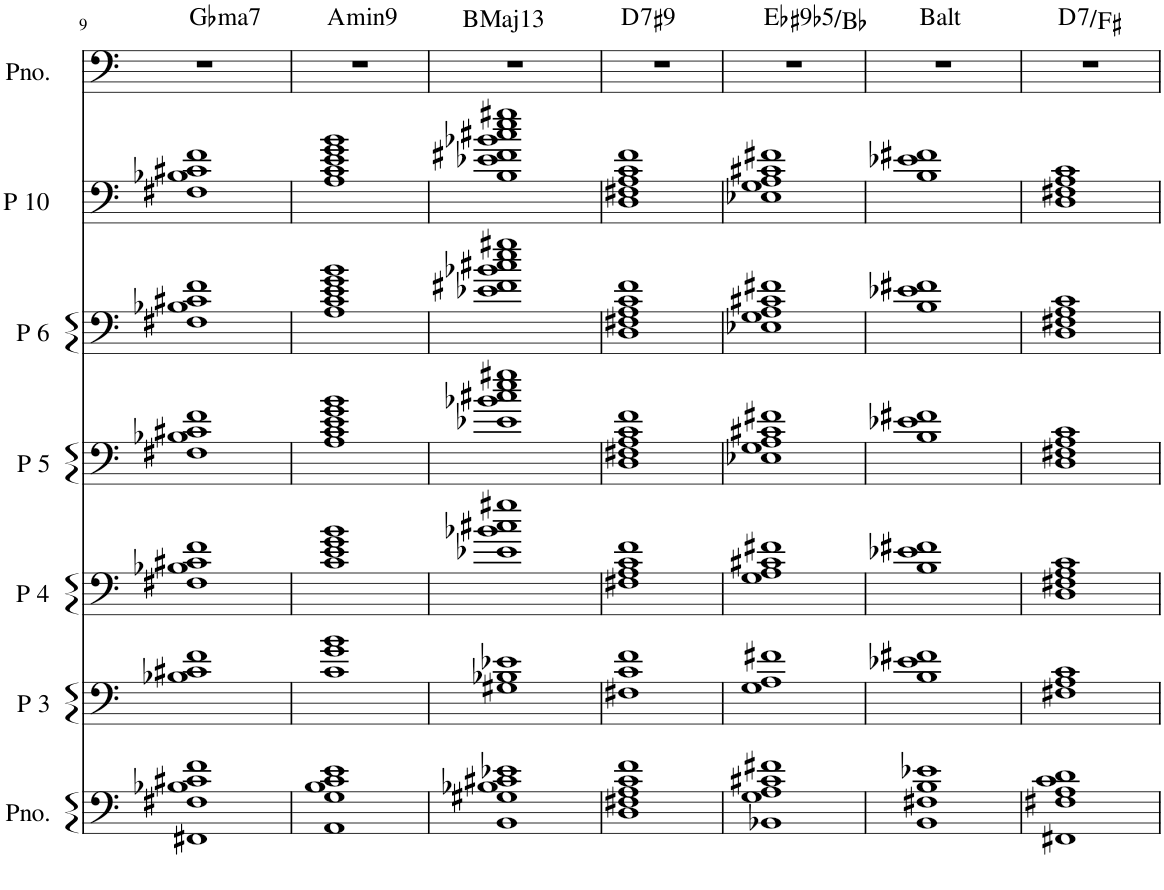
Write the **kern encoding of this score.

**kern	**kern	**kern	**kern	**kern	**kern	**kern	**harte
*part7	*part6	*part5	*part4	*part3	*part2	*part1	*part1
*staff7	*staff6	*staff5	*staff4	*staff3	*staff2	*staff1	*
*I"Piano	*I"Prune 3	*I"Prune 4	*I"Prune 5	*I"Prune 6	*I"Prune 10	*I"Piano	*
*I'Pno.	*I'P 3	*I'P 4	*I'P 5	*I'P 6	*I'P 10	*I'Pno.	*
!!LO:PB:g=z
*clefF4	*clefF4	*clefF4	*clefF4	*clefF4	*clefF4	*clefF4	*
*k[]	*k[]	*k[]	*k[]	*k[]	*k[]	*k[]	*
*M4/4	*M4/4	*M4/4	*M4/4	*M4/4	*M4/4	*M4/4	*
=9	=9	=9	=9	=9	=9	=9	=9
!	!	!	!	!	!	!	!LO:H:kt=ma7
1FF#X 1F#X 1B-X 1c#X 1f	1B-X 1c#X 1f	1F#X 1B-X 1c#X 1f	1F#X 1B-X 1c#X 1f	1F#X 1B-X 1c#X 1f	1F#X 1B-X 1c#X 1f	1r	Gb:maj7
=10	=10	=10	=10	=10	=10	=10	=10
!	!	!	!	!	!	!	!LO:H:kt=min9
1AA 1G 1B 1c 1e	1c 1g 1b	1c 1e 1g 1b	1A 1c 1e 1g 1b	1A 1c 1e 1g 1b	1A 1c 1e 1g 1b	1r	A:min9
=11	=11	=11	=11	=11	=11	=11	=11
!	!	!	!	!	!	!	!LO:H:kt=Maj13
1BB 1G#X 1B-X 1c#X 1e-X	1G#X 1B-X 1e-X	1e-X 1b-X 1cc#X 1gg#X	1e-X 1b-X 1cc#X 1ee 1gg#X	1e-X 1f#X 1b-X 1cc#X 1ee 1gg#X	1B 1e-X 1f#X 1b-X 1cc#X 1ee 1gg#X	1r	B:maj9(11,13)
=12	=12	=12	=12	=12	=12	=12	=12
!	!	!	!	!	!	!	!LO:H:kt=7
1D 1F#X 1A 1c 1f	1F#X 1c 1f	1F#X 1A 1c 1f	1D 1F#X 1A 1c 1f	1D 1F#X 1A 1c 1f	1D 1F#X 1A 1c 1f	1r	D:7(#9)
=13	=13	=13	=13	=13	=13	=13	=13
1BB-X 1G 1A 1c#X 1f#X	1G 1A 1f#X	1G 1A 1c#X 1f#X	1E-X 1G 1A 1c#X 1f#X	1E-X 1G 1A 1c#X 1f#X	1E-X 1G 1A 1c#X 1f#X	1r	Eb:(3,b5,#9)/5
=14	=14	=14	=14	=14	=14	=14	=14
1BB 1F#X 1B 1e-X	1B 1e-X 1f#X	1B 1e-X 1f#X	1B 1e-X 1f#X	1B 1e-X 1f#X	1B 1e-X 1f#X	1r	B:(3,b5,#5,b9,#9)
=15	=15	=15	=15	=15	=15	=15	=15
!	!	!	!	!	!	!	!LO:H:kt=7
1FF#X 1F#X 1A 1c 1d	1F#X 1A 1c	1D 1F#X 1A 1c	1D 1F#X 1A 1c	1D 1F#X 1A 1c	1D 1F#X 1A 1c	1r	D:7/3
=	=	=	=	=	=	=	=
*-	*-	*-	*-	*-	*-	*-	*-
